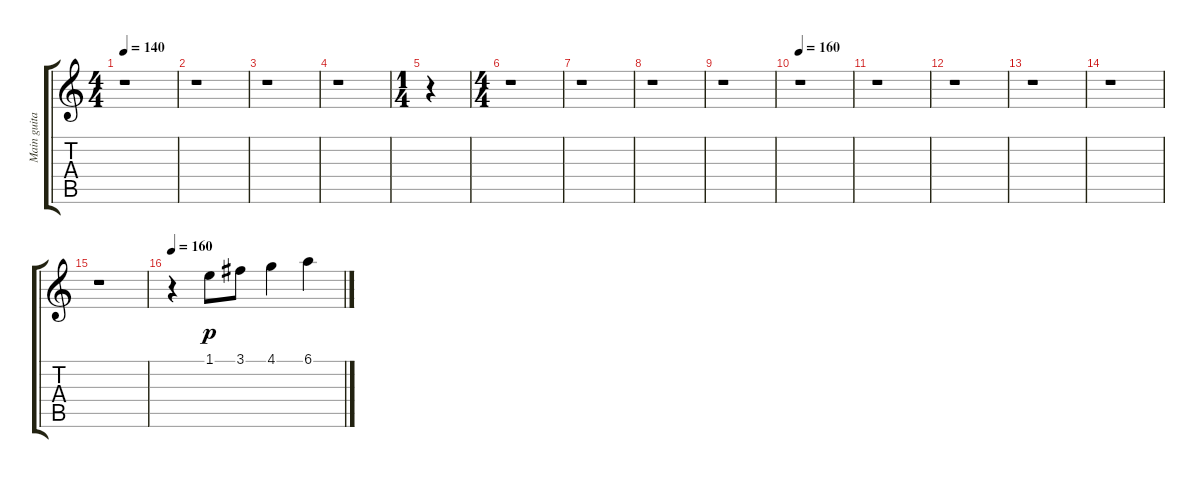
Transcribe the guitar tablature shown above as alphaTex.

\track ("Main guitar" "Main guita") {instrument electricguitarjazz}
\staff {score tabs}
\tuning (Eb4 Bb3 Gb3 Db3 Ab2 Eb2) {hide}
\ts (4 4)
\tempo 140
\clef g2
\ks c
r.1{dy p instrument electricguitarjazz} |
r.1 |
r.1 |
r.1 |
\ts (1 4)
r.4 |
\ts (4 4)
r.1 |
r.1 |
r.1 |
r.1 |
\tempo 160
r.1 |
r.1 |
r.1 |
r.1 |
r.1 |
r.1 |
\tempo 160
r.4 1.1.8 3.1.8 4.1.4 6.1.4
